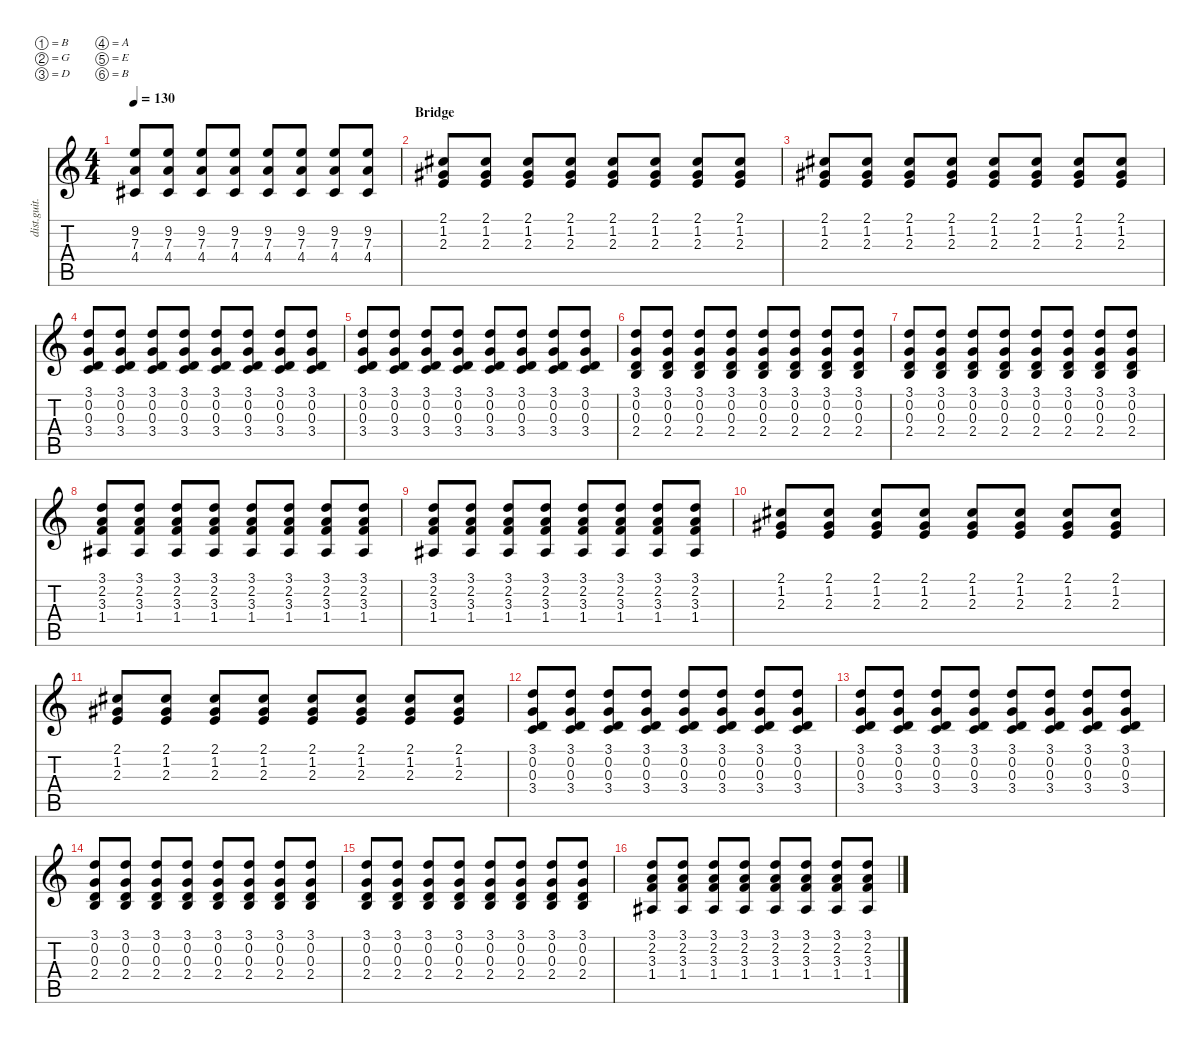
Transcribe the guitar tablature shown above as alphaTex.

\defaultSystemsLayout 4
\hideDynamics
\bracketExtendMode nobrackets
\track ("Distortion Guitar - Petr" "dist.guit.") {instrument distortionguitar}
\staff {score tabs}
\tuning (B3 G3 D3 A2 E2 B1)
\ts (4 4)
\tempo 130
\clef g2
\ks c
(4.4{acc #} 7.3 9.2).8{dy mf beam Up} (4.4{acc #} 7.3 9.2).8{beam Up} (4.4{acc #} 7.3 9.2).8{beam Up} (4.4{acc #} 7.3 9.2).8{beam Up} (4.4{acc #} 7.3 9.2).8{beam Up} (4.4{acc #} 7.3 9.2).8{beam Up} (4.4{acc #} 7.3 9.2).8{beam Up} (4.4{acc #} 7.3 9.2).8{beam Up} |
\section ("" "Bridge")
(1.2{acc #} 2.1{acc #} 2.3).8{beam Up} (1.2{acc #} 2.1{acc #} 2.3).8{beam Up} (1.2{acc #} 2.1{acc #} 2.3).8{beam Up} (1.2{acc #} 2.1{acc #} 2.3).8{beam Up} (1.2{acc #} 2.1{acc #} 2.3).8{beam Up} (1.2{acc #} 2.1{acc #} 2.3).8{beam Up} (1.2{acc #} 2.1{acc #} 2.3).8{beam Up} (1.2{acc #} 2.1{acc #} 2.3).8{beam Up} |
(1.2{acc #} 2.1{acc #} 2.3).8{beam Up} (1.2{acc #} 2.1{acc #} 2.3).8{beam Up} (1.2{acc #} 2.1{acc #} 2.3).8{beam Up} (1.2{acc #} 2.1{acc #} 2.3).8{beam Up} (1.2{acc #} 2.1{acc #} 2.3).8{beam Up} (1.2{acc #} 2.1{acc #} 2.3).8{beam Up} (1.2{acc #} 2.1{acc #} 2.3).8{beam Up} (1.2{acc #} 2.1{acc #} 2.3).8{beam Up} |
(0.3 0.2 3.1 3.4).8{beam Up} (0.3 0.2 3.1 3.4).8{beam Up} (0.3 0.2 3.1 3.4).8{beam Up} (0.3 0.2 3.1 3.4).8{beam Up} (0.3 0.2 3.1 3.4).8{beam Up} (0.3 0.2 3.1 3.4).8{beam Up} (0.3 0.2 3.1 3.4).8{beam Up} (0.3 0.2 3.1 3.4).8{beam Up} |
(0.3 0.2 3.1 3.4).8{beam Up} (0.3 0.2 3.1 3.4).8{beam Up} (0.3 0.2 3.1 3.4).8{beam Up} (0.3 0.2 3.1 3.4).8{beam Up} (0.3 0.2 3.1 3.4).8{beam Up} (0.3 0.2 3.1 3.4).8{beam Up} (0.3 0.2 3.1 3.4).8{beam Up} (0.3 0.2 3.1 3.4).8{beam Up} |
(0.3 0.2 3.1 2.4).8{beam Up} (0.3 0.2 3.1 2.4).8{beam Up} (0.3 0.2 3.1 2.4).8{beam Up} (0.3 0.2 3.1 2.4).8{beam Up} (0.3 0.2 3.1 2.4).8{beam Up} (0.3 0.2 3.1 2.4).8{beam Up} (0.3 0.2 3.1 2.4).8{beam Up} (0.3 0.2 3.1 2.4).8{beam Up} |
(0.3 0.2 3.1 2.4).8{beam Up} (0.3 0.2 3.1 2.4).8{beam Up} (0.3 0.2 3.1 2.4).8{beam Up} (0.3 0.2 3.1 2.4).8{beam Up} (0.3 0.2 3.1 2.4).8{beam Up} (0.3 0.2 3.1 2.4).8{beam Up} (0.3 0.2 3.1 2.4).8{beam Up} (0.3 0.2 3.1 2.4).8{beam Up} |
(1.4{acc #} 3.3 2.2 3.1).8{beam Up} (1.4{acc #} 3.3 2.2 3.1).8{beam Up} (1.4{acc #} 3.3 2.2 3.1).8{beam Up} (1.4{acc #} 3.3 2.2 3.1).8{beam Up} (1.4{acc #} 3.3 2.2 3.1).8{beam Up} (1.4{acc #} 3.3 2.2 3.1).8{beam Up} (1.4{acc #} 3.3 2.2 3.1).8{beam Up} (1.4{acc #} 3.3 2.2 3.1).8{beam Up} |
(1.4{acc #} 3.3 2.2 3.1).8{beam Up} (1.4{acc #} 3.3 2.2 3.1).8{beam Up} (1.4{acc #} 3.3 2.2 3.1).8{beam Up} (1.4{acc #} 3.3 2.2 3.1).8{beam Up} (1.4{acc #} 3.3 2.2 3.1).8{beam Up} (1.4{acc #} 3.3 2.2 3.1).8{beam Up} (1.4{acc #} 3.3 2.2 3.1).8{beam Up} (1.4{acc #} 3.3 2.2 3.1).8{beam Up} |
(1.2{acc #} 2.1{acc #} 2.3).8{beam Up} (1.2{acc #} 2.1{acc #} 2.3).8{beam Up} (1.2{acc #} 2.1{acc #} 2.3).8{beam Up} (1.2{acc #} 2.1{acc #} 2.3).8{beam Up} (1.2{acc #} 2.1{acc #} 2.3).8{beam Up} (1.2{acc #} 2.1{acc #} 2.3).8{beam Up} (1.2{acc #} 2.1{acc #} 2.3).8{beam Up} (1.2{acc #} 2.1{acc #} 2.3).8{beam Up} |
(1.2{acc #} 2.1{acc #} 2.3).8{beam Up} (1.2{acc #} 2.1{acc #} 2.3).8{beam Up} (1.2{acc #} 2.1{acc #} 2.3).8{beam Up} (1.2{acc #} 2.1{acc #} 2.3).8{beam Up} (1.2{acc #} 2.1{acc #} 2.3).8{beam Up} (1.2{acc #} 2.1{acc #} 2.3).8{beam Up} (1.2{acc #} 2.1{acc #} 2.3).8{beam Up} (1.2{acc #} 2.1{acc #} 2.3).8{beam Up} |
(0.3 0.2 3.1 3.4).8{beam Up} (0.3 0.2 3.1 3.4).8{beam Up} (0.3 0.2 3.1 3.4).8{beam Up} (0.3 0.2 3.1 3.4).8{beam Up} (0.3 0.2 3.1 3.4).8{beam Up} (0.3 0.2 3.1 3.4).8{beam Up} (0.3 0.2 3.1 3.4).8{beam Up} (0.3 0.2 3.1 3.4).8{beam Up} |
(0.3 0.2 3.1 3.4).8{beam Up} (0.3 0.2 3.1 3.4).8{beam Up} (0.3 0.2 3.1 3.4).8{beam Up} (0.3 0.2 3.1 3.4).8{beam Up} (0.3 0.2 3.1 3.4).8{beam Up} (0.3 0.2 3.1 3.4).8{beam Up} (0.3 0.2 3.1 3.4).8{beam Up} (0.3 0.2 3.1 3.4).8{beam Up} |
(0.3 0.2 3.1 2.4).8{beam Up} (0.3 0.2 3.1 2.4).8{beam Up} (0.3 0.2 3.1 2.4).8{beam Up} (0.3 0.2 3.1 2.4).8{beam Up} (0.3 0.2 3.1 2.4).8{beam Up} (0.3 0.2 3.1 2.4).8{beam Up} (0.3 0.2 3.1 2.4).8{beam Up} (0.3 0.2 3.1 2.4).8{beam Up} |
(0.3 0.2 3.1 2.4).8{beam Up} (0.3 0.2 3.1 2.4).8{beam Up} (0.3 0.2 3.1 2.4).8{beam Up} (0.3 0.2 3.1 2.4).8{beam Up} (0.3 0.2 3.1 2.4).8{beam Up} (0.3 0.2 3.1 2.4).8{beam Up} (0.3 0.2 3.1 2.4).8{beam Up} (0.3 0.2 3.1 2.4).8{beam Up} |
(1.4{acc #} 3.3 2.2 3.1).8{beam Up} (1.4{acc #} 3.3 2.2 3.1).8{beam Up} (1.4{acc #} 3.3 2.2 3.1).8{beam Up} (1.4{acc #} 3.3 2.2 3.1).8{beam Up} (1.4{acc #} 3.3 2.2 3.1).8{beam Up} (1.4{acc #} 3.3 2.2 3.1).8{beam Up} (1.4{acc #} 3.3 2.2 3.1).8{beam Up} (1.4{acc #} 3.3 2.2 3.1).8{beam Up}
